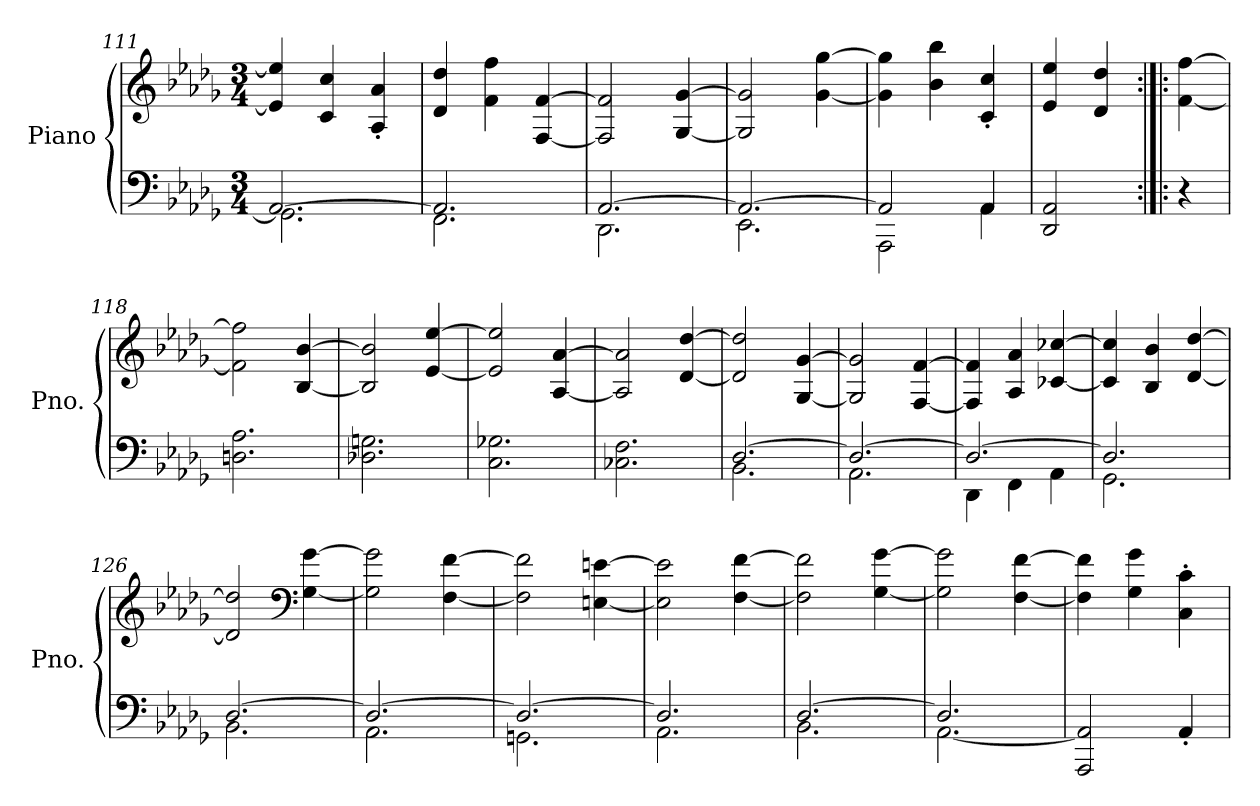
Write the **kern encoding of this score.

**kern	**kern
*part1	*part1
*staff2	*staff1
*I"Piano	*
*I'Pno.	*
*clefF4	*clefG2
*k[b-e-a-d-g-]	*k[b-e-a-d-g-]
*M3/4	*M3/4
=111	=111
*^	*
2.AA-/_	2.GG-\	4e-/] 4ee-/]
.	.	4c/ 4cc/
.	.	4A-/' 4a-/'
=112	=112	=112
2.AA-/]	2.FF\	4d-/ 4dd-/
.	.	4f\ 4ff\
.	.	[4F/ [4f/
=113	=113	=113
[2.AA-/	2.DD-\	2F/] 2f/]
.	.	[4G-/ [4g-/
=114	=114	=114
2.AA-/_	2.EE-\	2G-/] 2g-/]
.	.	[4g-\ [4gg-\
=115	=115	=115
2AA-/]	2AAA-\	4g-\] 4gg-\]
.	.	4b-\ 4bb-\
4AA-/	4AA-\	4c/' 4cc/'
*v	*v	*
!!LO:LB:g=z
=116	=116
2DD-/ 2AA-/	4e-/ 4ee-/
.	4d-/ 4dd-/
=117:|!|:	=117:|!|:
4r	[4f\ [4ff\
=118	=118
2.Dn\ 2.A-\	2f\] 2ff\]
.	[4B-/ [4b-/
=119	=119
2.D-X\ 2.Gn\	2B-/] 2b-/]
.	[4e-/ [4ee-/
=120	=120
2.C\ 2.G-X\	2e-/] 2ee-/]
.	[4A-/ [4a-/
=121	=121
2.C-X\ 2.F\	2A-/] 2a-/]
.	[4d-/ [4dd-/
=122	=122
*^	*
[2.D-/	2.BB-\	2d-/] 2dd-/]
.	.	[4G-/ [4g-/
=123	=123	=123
2.D-/_	2.AA-\	2G-/] 2g-/]
.	.	[4F/ [4f/
=124	=124	=124
2.D-/_	4DD-\	4F/] 4f/]
.	4FF\	4A-/ 4a-/
.	4AA-\	[4c-X/ [4cc-X/
=125	=125	=125
2.D-/]	2.GG-\	4c-/] 4cc-/]
.	.	4B-/ 4b-/
.	.	[4d-/ [4dd-/
=126	=126	=126
[2.D-/	2.BB-\	2d-/] 2dd-/]
*	*	*clefF4
.	.	[4G-\ [4g-\
!!LO:LB:g=z
=127	=127	=127
2.D-/_	2.AA-\	2G-\] 2g-\]
.	.	[4F\ [4f\
=128	=128	=128
2.D-/_	2.GGn\	2F\] 2f\]
.	.	[4En\ [4en\
=129	=129	=129
2.D-/]	2.AA-\	2E\] 2e\]
.	.	[4F\ [4f\
=130	=130	=130
[2.D-/	2.BB-\	2F\] 2f\]
.	.	[4G-\ [4g-\
=131	=131	=131
2.D-/]	[2.AA-\	2G-\] 2g-\]
.	.	[4F\ [4f\
*v	*v	*
=132	=132
2AAA-/ 2AA-/]	4F\] 4f\]
.	4G-\ 4g-\
4AA-'/	4C\' 4c\'
=	=
*-	*-
